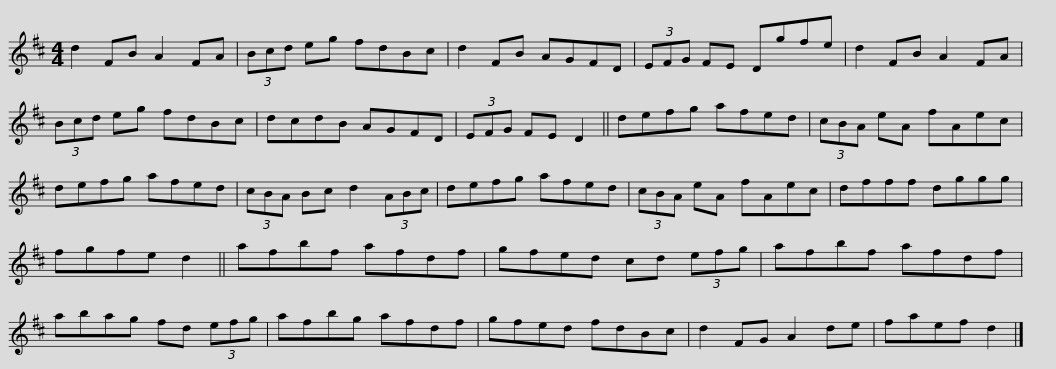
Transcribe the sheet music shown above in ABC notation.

X:1
L:1/8
M:4/4
I:linebreak $
K:D
V:1 treble
V:1
 d2 FB A2 FA | (3Bcd eg fdBc | d2 FB AGFD | (3EFG FE Dgfe | d2 FB A2 FA |$ %5
 (3Bcd eg fdBc | dcdB AGFD | (3EFG FE D2 || defg afed | (3cBA eA fAec |$ %10
 defg afed | (3cBA Bc d2 (3ABc | defg afed | (3cBA eA fAec | dfff dggg |$ %15
 fgfe d2 || afbf afdf | gfed cd (3efg | afbf afdf | abag fd (3efg |$ %20
 afbg afdf | gfed fdBc | d2 FG A2 de | faef d2 |] %24
